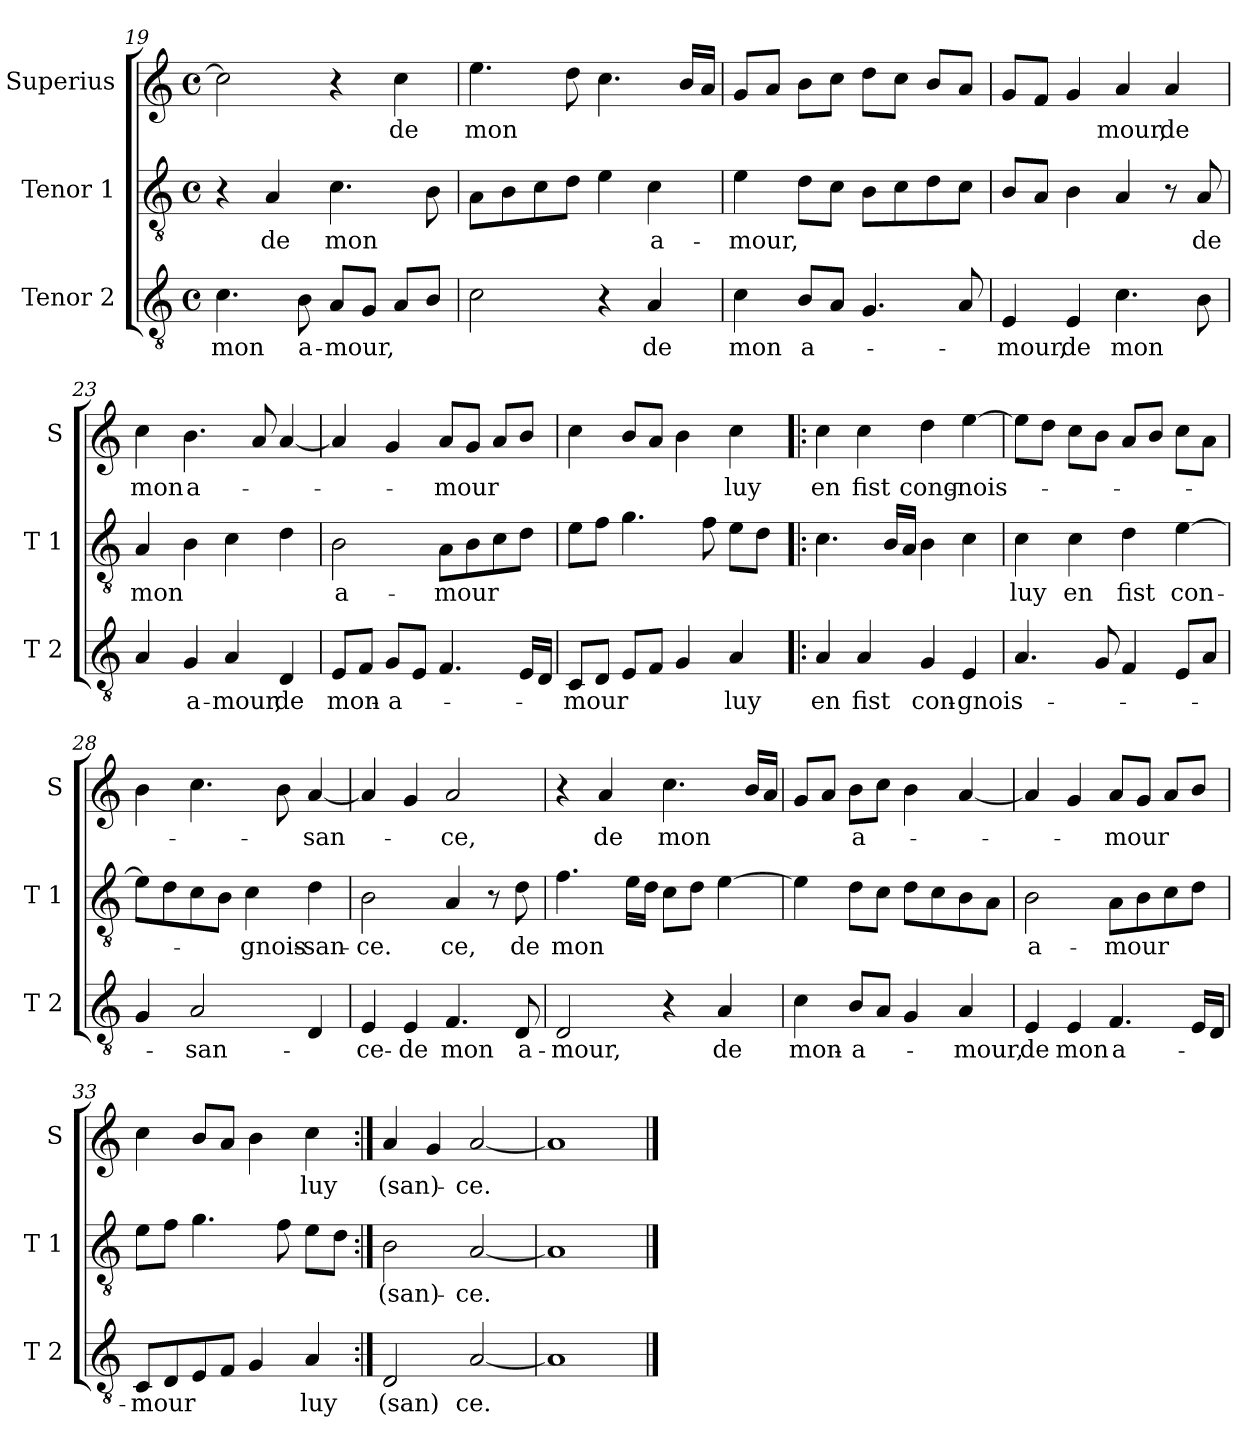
**kern	**text	**kern	**text	**kern	**text
*part3	*part3	*part2	*part2	*part1	*part1
*staff3	*staff3	*staff2	*staff2	*staff1	*staff1
*I"Tenor 2	*	*I"Tenor 1	*	*I"Superius	*
*I'T 2	*	*I'T 1	*	*I'S	*
*clefGv2	*	*clefGv2	*	*clefG2	*
*k[]	*	*k[]	*	*k[]	*
*C:	*	*C:	*	*C:	*
*M4/4	*	*M4/4	*	*M4/4	*
*met(c)	*	*met(c)	*	*met(c)	*
=19	=19	=19	=19	=19	=19
!	!LO:LY:b	!	!	!	!
4.c\	mon	4r	.	2cc\]	.
!	!	!	!LO:LY:b	!	!
.	.	4A/	de	.	.
!	!LO:LY:b	!	!	!	!
8B\	a-	.	.	.	.
!	!LO:LY:b	!	!LO:LY:b	!	!
8A/L	-mour,	4.c\	mon	4r	.
8G/J	.	.	.	.	.
!	!	!	!	!	!LO:LY:b
8A/L	.	.	.	4cc\	de
8B/J	.	8B\	.	.	.
=20	=20	=20	=20	=20	=20
!	!	!	!	!	!LO:LY:b
2c\	.	8A\L	.	4.ee\	mon
.	.	8B\	.	.	.
.	.	8c\	.	.	.
.	.	8d\J	.	8dd\	.
4r	.	4e\	.	4.cc\	.
!	!LO:LY:b	!	!LO:LY:b	!	!
4A/	de	4c\	a-	.	.
.	.	.	.	16b/LL	.
.	.	.	.	16a/JJ	.
=21	=21	=21	=21	=21	=21
!	!LO:LY:b	!	!LO:LY:b	!	!
4c\	mon	4e\	-mour,	8g/L	.
.	.	.	.	8a/J	.
!	!LO:LY:b	!	!	!	!
8B/L	a-	8d\L	.	8b\L	.
8A/J	.	8c\J	.	8cc\J	.
4.G/	.	8B\L	.	8dd\L	.
.	.	8c\	.	8cc\J	.
.	.	8d\	.	8b/L	.
8A/	.	8c\J	.	8a/J	.
=22	=22	=22	=22	=22	=22
!	!LO:LY:b	!	!	!	!
4E/	-mour,	8B/L	.	8g/L	.
.	.	8A/J	.	8f/J	.
!	!LO:LY:b	!	!	!	!
4E/	de	4B\	.	4g/	.
!	!LO:LY:b	!	!	!	!LO:LY:b
4.c\	mon	4A/	.	4a/	mour,
!	!	!	!	!	!LO:LY:b
.	.	8r	.	4a/	de
!	!	!	!LO:LY:b	!	!
8B\	.	8A/	de	.	.
=23	=23	=23	=23	=23	=23
!	!	!	!LO:LY:b	!	!LO:LY:b
4A/	.	4A/	mon	4cc\	mon
!	!LO:LY:b	!	!	!	!LO:LY:b
4G/	a-	4B\	.	4.b\	a-
!	!LO:LY:b	!	!	!	!
4A/	-mour,	4c\	.	.	.
.	.	.	.	8a/	.
!	!LO:LY:b	!	!	!	!
4D/	de	4d\	.	[4a/	.
!!LO:LB:g=z
=24	=24	=24	=24	=24	=24
!	!LO:LY:b	!	!LO:LY:b	!	!
8E/L	mon-	2B\	a-	4a/]	.
8F/J	.	.	.	.	.
!	!LO:LY:b	!	!	!	!
8G/L	-a-	.	.	4g/	.
8E/J	.	.	.	.	.
!	!	!	!LO:LY:b	!	!LO:LY:b
4.F/	.	8A\L	-mour	8a/L	-mour
.	.	8B\	.	8g/J	.
.	.	8c\	.	8a/L	.
16E/LL	.	8d\J	.	8b/J	.
16D/JJ	.	.	.	.	.
=25	=25	=25	=25	=25	=25
!	!LO:LY:b	!	!	!	!
8C/L	-mour	8e\L	.	4cc\	.
8D/J	.	8f\J	.	.	.
8E/L	.	4.g\	.	8b/L	.
8F/J	.	.	.	8a/J	.
4G/	.	.	.	4b\	.
.	.	8f\	.	.	.
!	!LO:LY:b	!	!	!	!LO:LY:b
4A/	luy	8e\L	.	4cc\	luy
.	.	8d\J	.	.	.
=26!|:	=26!|:	=26!|:	=26!|:	=26!|:	=26!|:
!	!LO:LY:b	!	!	!	!LO:LY:b
4A/	en	4.c\	.	4cc\	en
!	!LO:LY:b	!	!	!	!LO:LY:b
4A/	fist	.	.	4cc\	fist
.	.	16B/LL	.	.	.
.	.	16A/JJ	.	.	.
!	!LO:LY:b	!	!	!	!LO:LY:b
4G/	con-	4B\	.	4dd\	cong-
!	!LO:LY:b	!	!	!	!LO:LY:b
4E/	-gnois-	4c\	.	[4ee\	-nois-
=27	=27	=27	=27	=27	=27
!	!	!	!LO:LY:b	!	!
4.A/	.	4c\	luy	8ee\L]	.
.	.	.	.	8dd\J	.
!	!	!	!LO:LY:b	!	!
.	.	4c\	en	8cc\L	.
8G/	.	.	.	8b\J	.
!	!	!	!LO:LY:b	!	!
4F/	.	4d\	fist	8a/L	.
.	.	.	.	8b/J	.
!	!	!	!LO:LY:b	!	!
8E/L	.	[4e\	con-	8cc\L	.
8A/J	.	.	.	8a\J	.
=28	=28	=28	=28	=28	=28
4G/	.	8e\L]	.	4b\	.
.	.	8d\	.	.	.
!	!LO:LY:b	!	!	!	!
2A/	-san-	8c\	.	4.cc\	.
.	.	8B\J	.	.	.
!	!	!	!LO:LY:b	!	!
.	.	4c\	-gnois-	.	.
.	.	.	.	8b\	.
!	!	!	!LO:LY:b	!	!LO:LY:b
4D/	.	4d\	-san-	[4a/	-san-
!!LO:LB:g=z
=29	=29	=29	=29	=29	=29
!	!LO:LY:b	!	!LO:LY:b	!	!
4E/	-ce-	2B\	-ce.	4a/]	.
!	!LO:LY:b	!	!	!	!
4E/	-de	.	.	4g/	.
!	!LO:LY:b	!	!LO:LY:b	!	!LO:LY:b
4.F/	mon	4A/	ce,	2a/	-ce,
.	.	8r	.	.	.
!	!LO:LY:b	!	!LO:LY:b	!	!
8D/	a-	8d\	de	.	.
=30	=30	=30	=30	=30	=30
!	!LO:LY:b	!	!LO:LY:b	!	!
2D/	-mour,	4.f\	mon	4r	.
!	!	!	!	!	!LO:LY:b
.	.	.	.	4a/	de
.	.	16e\LL	.	.	.
.	.	16d\JJ	.	.	.
!	!	!	!	!	!LO:LY:b
4r	.	8c\L	.	4.cc\	mon
.	.	8d\J	.	.	.
!	!LO:LY:b	!	!	!	!
4A/	de	[4e\	.	.	.
.	.	.	.	16b/LL	.
.	.	.	.	16a/JJ	.
=31	=31	=31	=31	=31	=31
!	!LO:LY:b	!	!	!	!
4c\	mon-	4e\]	.	8g/L	.
.	.	.	.	8a/J	.
!	!LO:LY:b	!	!	!	!LO:LY:b
8B/L	-a-	8d\L	.	8b\L	a-
8A/J	.	8c\J	.	8cc\J	.
4G/	.	8d\L	.	4b\	.
.	.	8c\	.	.	.
!	!LO:LY:b	!	!	!	!
4A/	-mour,	8B\	.	[4a/	.
.	.	8A\J	.	.	.
=32	=32	=32	=32	=32	=32
!	!LO:LY:b	!	!LO:LY:b	!	!
4E/	de	2B\	a-	4a/]	.
!	!LO:LY:b	!	!	!	!
4E/	mon	.	.	4g/	.
!	!LO:LY:b	!	!LO:LY:b	!	!LO:LY:b
4.F/	a-	8A\L	-mour	8a/L	-mour
.	.	8B\	.	8g/J	.
.	.	8c\	.	8a/L	.
16E/LL	.	8d\J	.	8b/J	.
16D/JJ	.	.	.	.	.
=33	=33	=33	=33	=33	=33
!	!LO:LY:b	!	!	!	!
8C/L	-mour	8e\L	.	4cc\	.
8D/	.	8f\J	.	.	.
8E/	.	4.g\	.	8b/L	.
8F/J	.	.	.	8a/J	.
4G/	.	.	.	4b\	.
.	.	8f\	.	.	.
!	!LO:LY:b	!	!	!	!LO:LY:b
4A/	luy	8e\L	.	4cc\	luy
.	.	8d\J	.	.	.
!!LO:LB:g=z
=34:|!	=34:|!	=34:|!	=34:|!	=34:|!	=34:|!
!	!LO:LY:b	!	!LO:LY:b	!	!LO:LY:b
2D/	(san)	2B\	(san)-	4a/	(san)-
.	.	.	.	4g/	.
!	!LO:LY:b	!	!LO:LY:b	!	!LO:LY:b
[2A/	ce.	[2A/	-ce.	[2a/	-ce.
=35	=35	=35	=35	=35	=35
1A]	.	1A]	.	1a]	.
==	==	==	==	==	==
*-	*-	*-	*-	*-	*-
